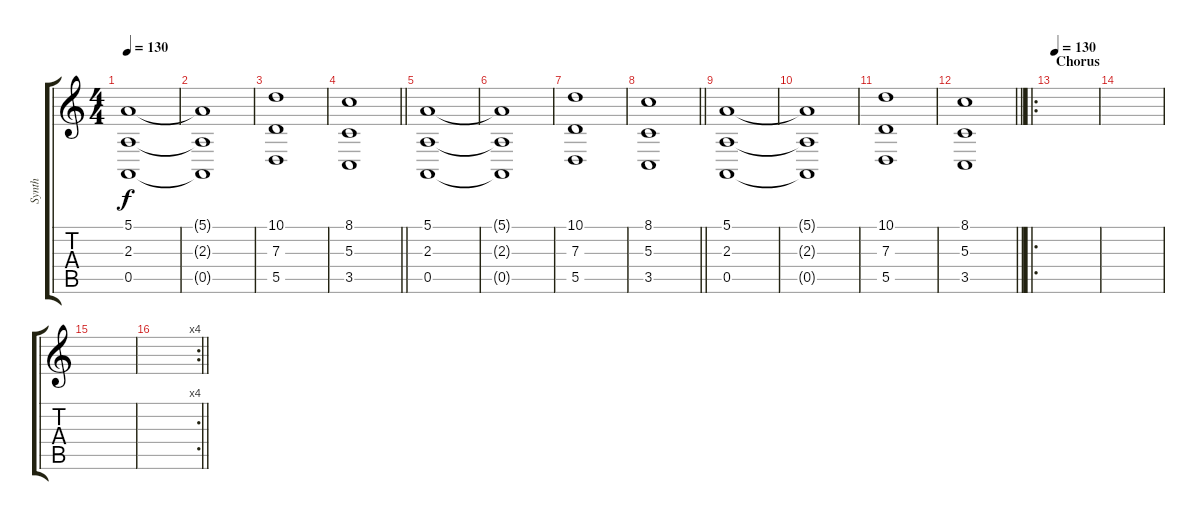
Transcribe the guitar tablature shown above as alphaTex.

\track ("Synth" "Synth") {instrument choiraahs}
\staff {score tabs}
\tuning (E4 B3 G3 D3 A2 E2) {hide}
\ts (4 4)
\tempo 130
\clef g2
\ks c
(5.1 2.3 0.5).1{dy f} |
(5.1{t} 2.3{t} 0.5{t}).1 |
(10.1 7.3 5.5).1 |
\barLineRight lightlight
(8.1 5.3 3.5).1 |
(5.1 2.3 0.5).1 |
(5.1{t} 2.3{t} 0.5{t}).1 |
(10.1 7.3 5.5).1 |
\barLineRight lightlight
(8.1 5.3 3.5).1 |
(5.1 2.3 0.5).1 |
(5.1{t} 2.3{t} 0.5{t}).1 |
(10.1 7.3 5.5).1 |
\barLineRight lightlight
(8.1 5.3 3.5).1 |
\ro
\section ("" "Chorus")
\tempo 130
|
|
|
\rc 4
\barLineRight lightlight
